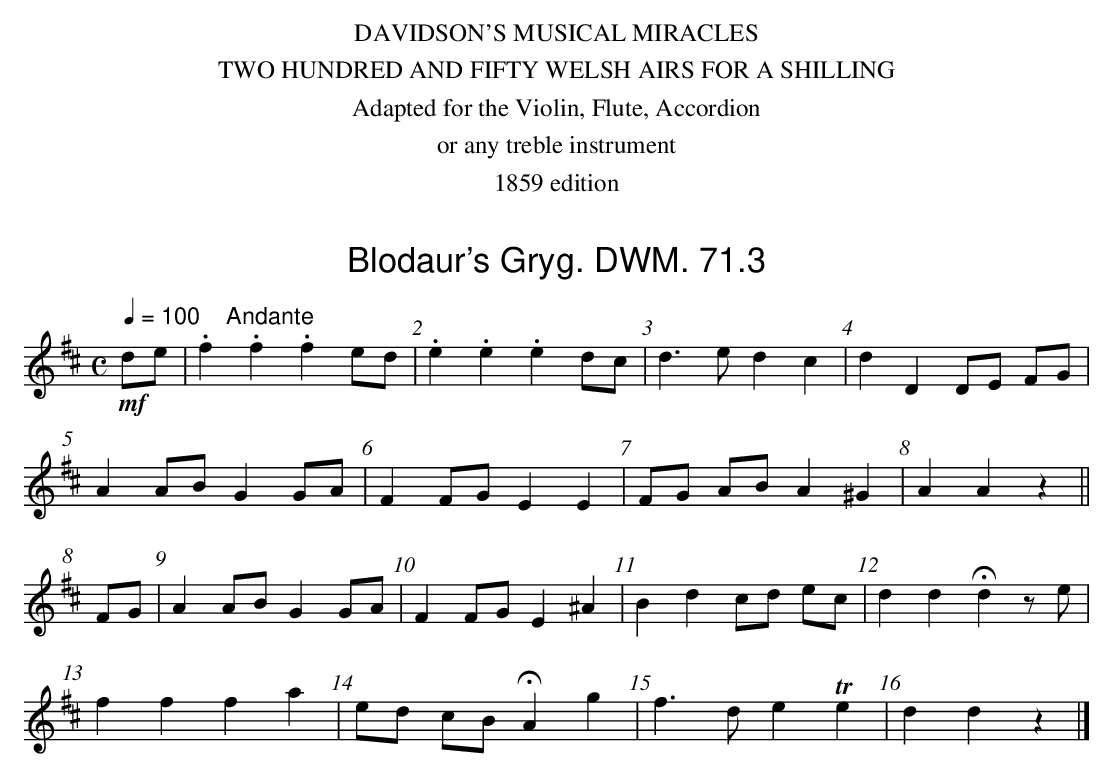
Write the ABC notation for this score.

X:1
T:Blodaur's Gryg. DWM. 71.3
M:C
L:1/8
Q:1/4=100 "    Andante"
K:D
!mf!de|.f2.f2.f2 ed|.e2.e2.e2 dc|d3e d2c2|d2D2 DE FG|
A2 AB G2 GA|F2 FG E2E2|FG AB A2^G2|A2A2z2||
FG| A2 AB G2 GA|F2 FG E2^A2|B2d2 cd ec|d2d2Hd2 ze|
f2f2f2a2|ed cB HA2g2|f3d e2Te2|d2d2z2|]
